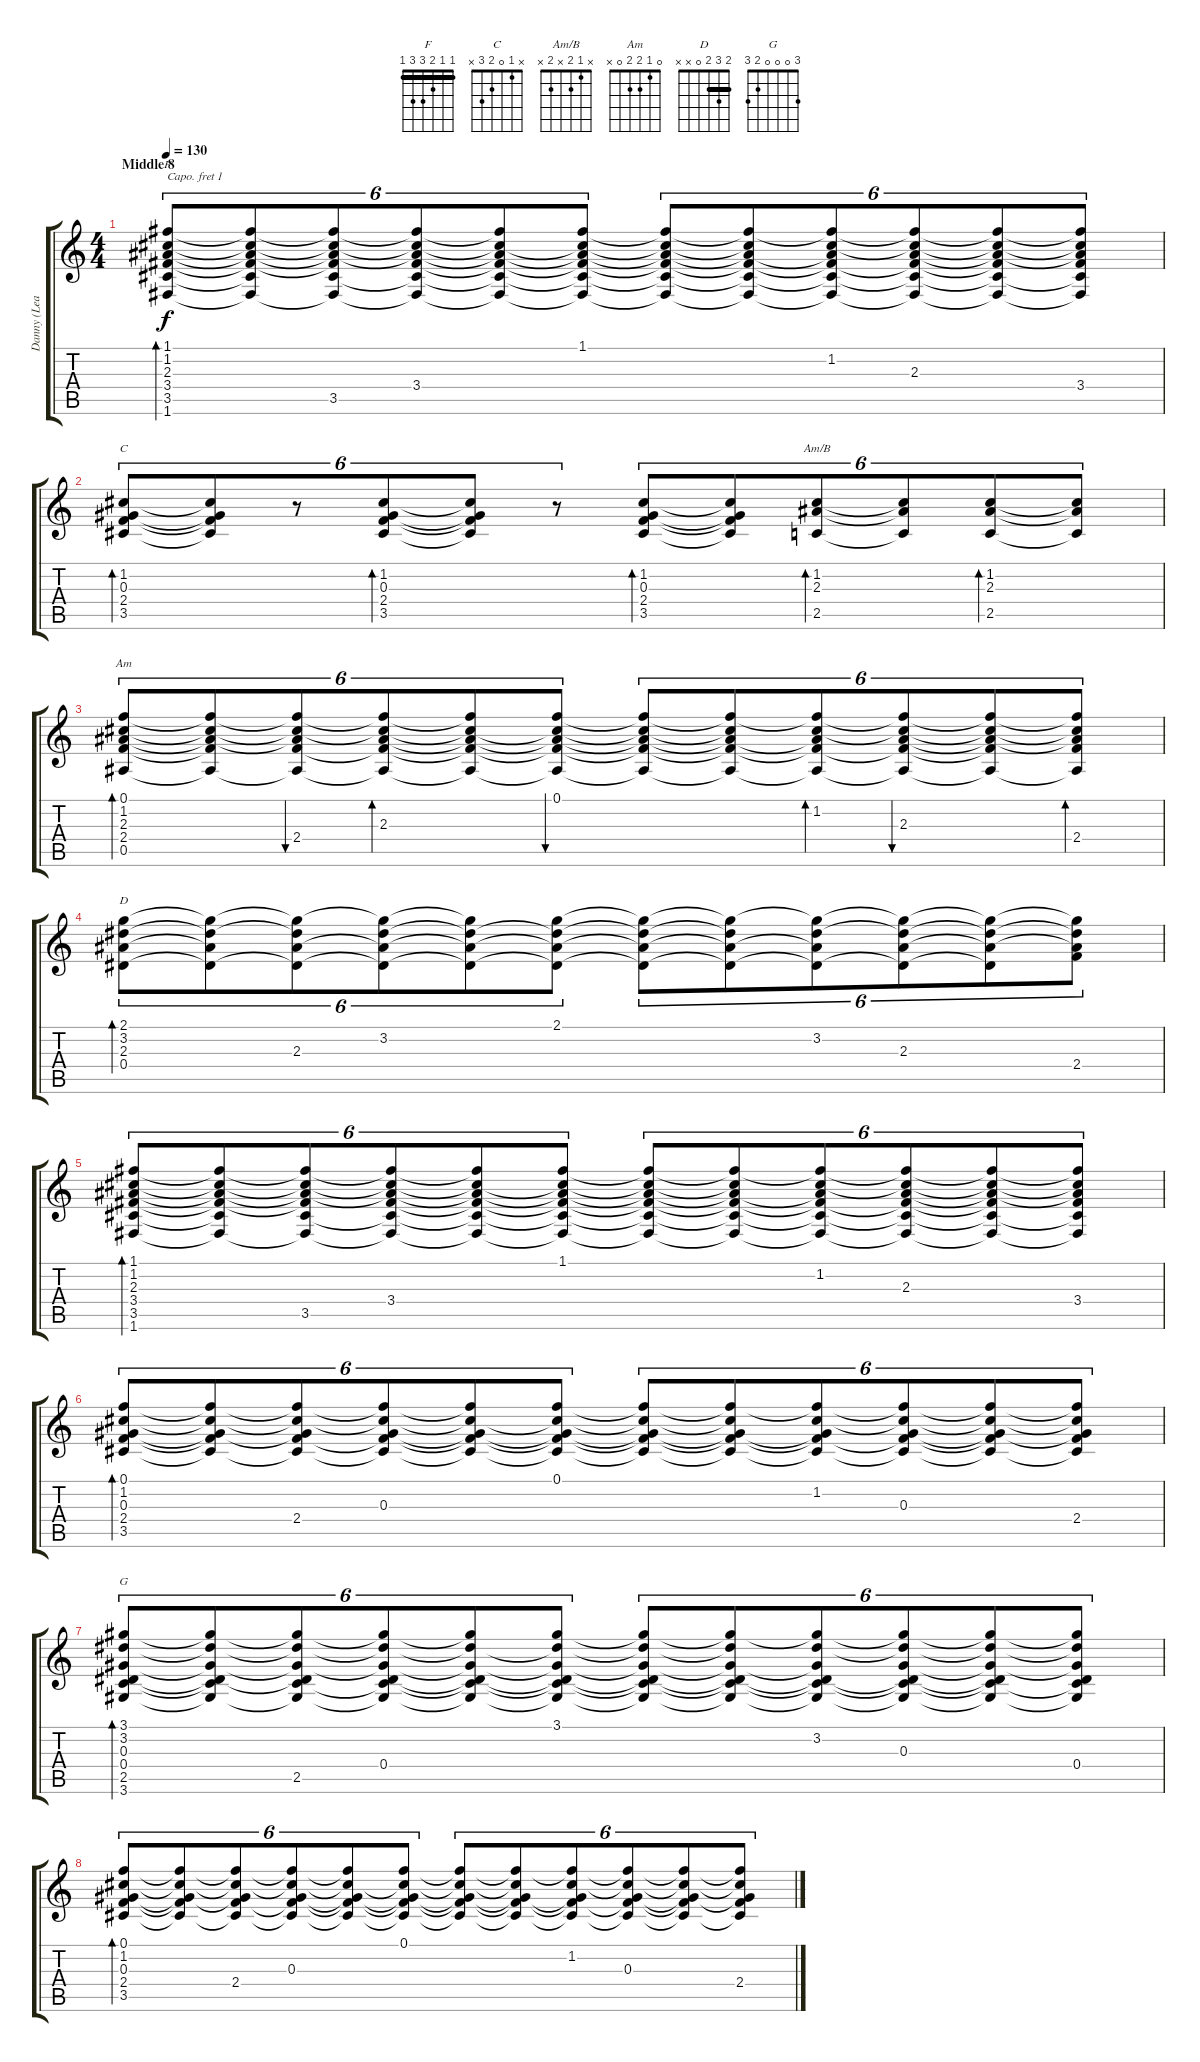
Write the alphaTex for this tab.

\track ("Danny (Lead Guitar)" "Danny (Lea") {instrument electricguitarclean}
\staff {score tabs}
\capo 1
\tuning (E4 B3 G3 D3 A2 E2) {hide}
\chord ("F" 1 1 2 3 3 1) {barre 1}
\chord ("C" x 1 0 2 3 x)
\chord ("Am/B" x 1 2 x 2 x)
\chord ("Am" 0 1 2 2 0 x)
\chord ("D" 2 3 2 0 x x) {barre 2}
\chord ("G" 3 0 0 0 2 3)
\ts (4 4)
\section ("" "Middle 8")
\tempo 130
\clef g2
\ks c
(1.1 1.2 2.3 3.4 3.5 1.6).8{tu (6 4) bd 30 ch "F" dy f} (1.1{t} 1.2{t} 2.3{t} 3.4{t} 3.5{t} 1.6{t}).8{tu (6 4) volume 14} (1.1{t} 1.2{t} 2.3{t} 3.4{t} 3.5 1.6{t}).8{tu (6 4)} (1.1{t} 1.2{t} 2.3{t} 3.4 3.5{t} 1.6{t}).8{tu (6 4)} (1.1{t} 1.2{t} 2.3{t} 3.4{t} 3.5{t} 1.6{t}).8{tu (6 4)} (1.1 1.2{t} 2.3{t} 3.4{t} 3.5{t} 1.6{t}).8{tu (6 4)} (1.1{t} 1.2{t} 2.3{t} 3.4{t} 3.5{t} 1.6{t}).8{tu (6 4)} (1.1{t} 1.2{t} 2.3{t} 3.4{t} 3.5{t} 1.6{t}).8{tu (6 4)} (1.1{t} 1.2 2.3{t} 3.4{t} 3.5{t} 1.6{t}).8{tu (6 4)} (1.1{t} 1.2{t} 2.3 3.4{t} 3.5{t} 1.6{t}).8{tu (6 4)} (1.1{t} 1.2{t} 2.3{t} 3.4{t} 3.5{t} 1.6{t}).8{tu (6 4)} (1.1{t} 1.2{t} 2.3{t} 3.4 3.5{t} 1.6{t}).8{tu (6 4)} |
(1.2 0.3 2.4 3.5).8{tu (6 4) bd 30 ch "C" volume 13} (1.2{t} 0.3{t} 2.4{t} 3.5{t}).8{tu (6 4)} r.8{tu (6 4)} (1.2 0.3 2.4 3.5).8{tu (6 4) bd 30} (1.2{t} 0.3{t} 2.4{t} 3.5{t}).8{tu (6 4)} r.8{tu (6 4)} (1.2 0.3 2.4 3.5).8{tu (6 4) bd 30} (1.2{t} 0.3{t} 2.4{t} 3.5{t}).8{tu (6 4)} (1.2 2.3 2.5).8{tu (6 4) bd 30 ch "Am/B"} (1.2{t} 2.3{t} 2.5{t}).8{tu (6 4)} (1.2 2.3 2.5).8{tu (6 4) bd 30} (1.2{t} 2.3{t} 2.5{t}).8{tu (6 4)} |
(0.1 1.2 2.3 2.4 0.5).8{tu (6 4) bd 30 ch "Am"} (0.1{t} 1.2{t} 2.3{t} 2.4{t} 0.5{t}).8{tu (6 4) volume 15} (0.1{t} 1.2{t} 2.3{t} 2.4 0.5{t}).8{tu (6 4) bu 30} (0.1{t} 1.2{t} 2.3 2.4{t} 0.5{t}).8{tu (6 4) bd 30} (0.1{t} 1.2{t} 2.3{t} 2.4{t} 0.5{t}).8{tu (6 4)} (0.1 1.2{t} 2.3{t} 2.4{t} 0.5{t}).8{tu (6 4) bu 30} (0.1{t} 1.2{t} 2.3{t} 2.4{t} 0.5{t}).8{tu (6 4)} (0.1{t} 1.2{t} 2.3{t} 2.4{t} 0.5{t}).8{tu (6 4)} (0.1{t} 1.2 2.3{t} 2.4{t} 0.5{t}).8{tu (6 4) bd 30} (0.1{t} 1.2{t} 2.3 2.4{t} 0.5{t}).8{tu (6 4) bu 30} (0.1{t} 1.2{t} 2.3{t} 2.4{t} 0.5{t}).8{tu (6 4)} (0.1{t} 1.2{t} 2.3{t} 2.4 0.5{t}).8{tu (6 4) bd 30} |
(2.1 3.2 2.3 0.4).8{tu (6 4) bd 30 ch "D" volume 9} (2.1{t} 3.2{t} 2.3{t} 0.4{t}).8{tu (6 4) volume 14} (2.1{t} 3.2{t} 2.3 0.4{t}).8{tu (6 4)} (2.1{t} 3.2 2.3{t} 0.4{t}).8{tu (6 4)} (2.1{t} 3.2{t} 2.3{t} 0.4{t}).8{tu (6 4)} (2.1 3.2{t} 2.3{t} 0.4{t}).8{tu (6 4)} (2.1{t} 3.2{t} 2.3{t} 0.4{t}).8{tu (6 4)} (2.1{t} 3.2{t} 2.3{t} 0.4{t}).8{tu (6 4)} (2.1{t} 3.2 2.3{t} 0.4{t}).8{tu (6 4)} (2.1{t} 3.2{t} 2.3 0.4{t}).8{tu (6 4)} (2.1{t} 3.2{t} 2.3{t} 0.4{t}).8{tu (6 4)} (2.1{t} 3.2{t} 2.3{t} 2.4).8{tu (6 4)} |
(1.1 1.2 2.3 3.4 3.5 1.6).8{tu (6 4) bd 30 volume 9} (1.1{t} 1.2{t} 2.3{t} 3.4{t} 3.5{t} 1.6{t}).8{tu (6 4) volume 14} (1.1{t} 1.2{t} 2.3{t} 3.4{t} 3.5 1.6{t}).8{tu (6 4)} (1.1{t} 1.2{t} 2.3{t} 3.4 3.5{t} 1.6{t}).8{tu (6 4)} (1.1{t} 1.2{t} 2.3{t} 3.4{t} 3.5{t} 1.6{t}).8{tu (6 4)} (1.1 1.2{t} 2.3{t} 3.4{t} 3.5{t} 1.6{t}).8{tu (6 4)} (1.1{t} 1.2{t} 2.3{t} 3.4{t} 3.5{t} 1.6{t}).8{tu (6 4)} (1.1{t} 1.2{t} 2.3{t} 3.4{t} 3.5{t} 1.6{t}).8{tu (6 4)} (1.1{t} 1.2 2.3{t} 3.4{t} 3.5{t} 1.6{t}).8{tu (6 4)} (1.1{t} 1.2{t} 2.3 3.4{t} 3.5{t} 1.6{t}).8{tu (6 4)} (1.1{t} 1.2{t} 2.3{t} 3.4{t} 3.5{t} 1.6{t}).8{tu (6 4)} (1.1{t} 1.2{t} 2.3{t} 3.4 3.5{t} 1.6{t}).8{tu (6 4)} |
(0.1 1.2 0.3 2.4 3.5).8{tu (6 4) bd 30 volume 9} (0.1{t} 1.2{t} 0.3{t} 2.4{t} 3.5{t}).8{tu (6 4) volume 14} (0.1{t} 1.2{t} 0.3{t} 2.4 3.5{t}).8{tu (6 4)} (0.1{t} 1.2{t} 0.3 2.4{t} 3.5{t}).8{tu (6 4)} (0.1{t} 1.2{t} 0.3{t} 2.4{t} 3.5{t}).8{tu (6 4)} (0.1 1.2{t} 0.3{t} 2.4{t} 3.5{t}).8{tu (6 4)} (0.1{t} 1.2{t} 0.3{t} 2.4{t} 3.5{t}).8{tu (6 4)} (0.1{t} 1.2{t} 0.3{t} 2.4{t} 3.5{t}).8{tu (6 4)} (0.1{t} 1.2 0.3{t} 2.4{t} 3.5{t}).8{tu (6 4)} (0.1{t} 1.2{t} 0.3 2.4{t} 3.5{t}).8{tu (6 4)} (0.1{t} 1.2{t} 0.3{t} 2.4{t} 3.5{t}).8{tu (6 4)} (0.1{t} 1.2{t} 0.3{t} 2.4 3.5{t}).8{tu (6 4)} |
(3.1 3.2 0.3 0.4 2.5 3.6).8{tu (6 4) bd 30 ch "G" volume 9} (3.1{t} 3.2{t} 0.3{t} 0.4{t} 2.5{t} 3.6{t}).8{tu (6 4) volume 14} (3.1{t} 3.2{t} 0.3{t} 0.4{t} 2.5 3.6{t}).8{tu (6 4)} (3.1{t} 3.2{t} 0.3{t} 0.4 2.5{t} 3.6{t}).8{tu (6 4)} (3.1{t} 3.2{t} 0.3{t} 0.4{t} 2.5{t} 3.6{t}).8{tu (6 4)} (3.1 3.2{t} 0.3{t} 0.4{t} 2.5{t} 3.6{t}).8{tu (6 4)} (3.1{t} 3.2{t} 0.3{t} 0.4{t} 2.5{t} 3.6{t}).8{tu (6 4)} (3.1{t} 3.2{t} 0.3{t} 0.4{t} 2.5{t} 3.6{t}).8{tu (6 4)} (3.1{t} 3.2 0.3{t} 0.4{t} 2.5{t} 3.6{t}).8{tu (6 4)} (3.1{t} 3.2{t} 0.3 0.4{t} 2.5{t} 3.6{t}).8{tu (6 4)} (3.1{t} 3.2{t} 0.3{t} 0.4{t} 2.5{t} 3.6{t}).8{tu (6 4)} (3.1{t} 3.2{t} 0.3{t} 0.4 2.5{t} 3.6{t}).8{tu (6 4)} |
(0.1 1.2 0.3 2.4 3.5).8{tu (6 4) bd 30 volume 9} (0.1{t} 1.2{t} 0.3{t} 2.4{t} 3.5{t}).8{tu (6 4) volume 14} (0.1{t} 1.2{t} 0.3{t} 2.4 3.5{t}).8{tu (6 4)} (0.1{t} 1.2{t} 0.3 2.4{t} 3.5{t}).8{tu (6 4)} (0.1{t} 1.2{t} 0.3{t} 2.4{t} 3.5{t}).8{tu (6 4)} (0.1 1.2{t} 0.3{t} 2.4{t} 3.5{t}).8{tu (6 4)} (0.1{t} 1.2{t} 0.3{t} 2.4{t} 3.5{t}).8{tu (6 4)} (0.1{t} 1.2{t} 0.3{t} 2.4{t} 3.5{t}).8{tu (6 4)} (0.1{t} 1.2 0.3{t} 2.4{t} 3.5{t}).8{tu (6 4)} (0.1{t} 1.2{t} 0.3 2.4{t} 3.5{t}).8{tu (6 4)} (0.1{t} 1.2{t} 0.3{t} 2.4{t} 3.5{t}).8{tu (6 4)} (0.1{t} 1.2{t} 0.3{t} 2.4 3.5{t}).8{tu (6 4)}
